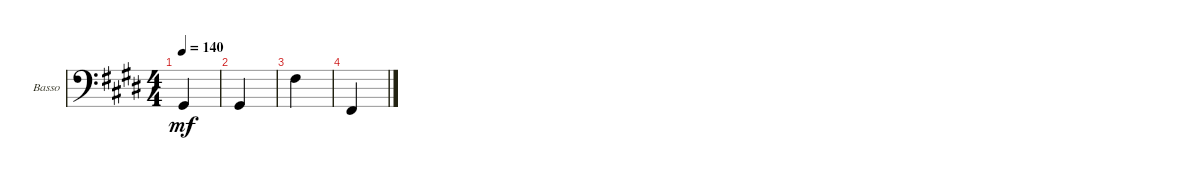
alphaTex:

\defaultSystemsLayout 4
\bracketExtendMode groupsimilarinstruments
\firstSystemTrackNameOrientation horizontal
\otherSystemsTrackNameOrientation horizontal
\track ("Basso" "Basso") {instrument contrabass}
\staff {score}
\tuning (G2 D2 A1 E1)
\ts (4 4)
\tempo 140
\clef f4
\ks c#minor
4.4.4{dy mf} |
4.4.4 |
9.3.4 |
2.4.4
